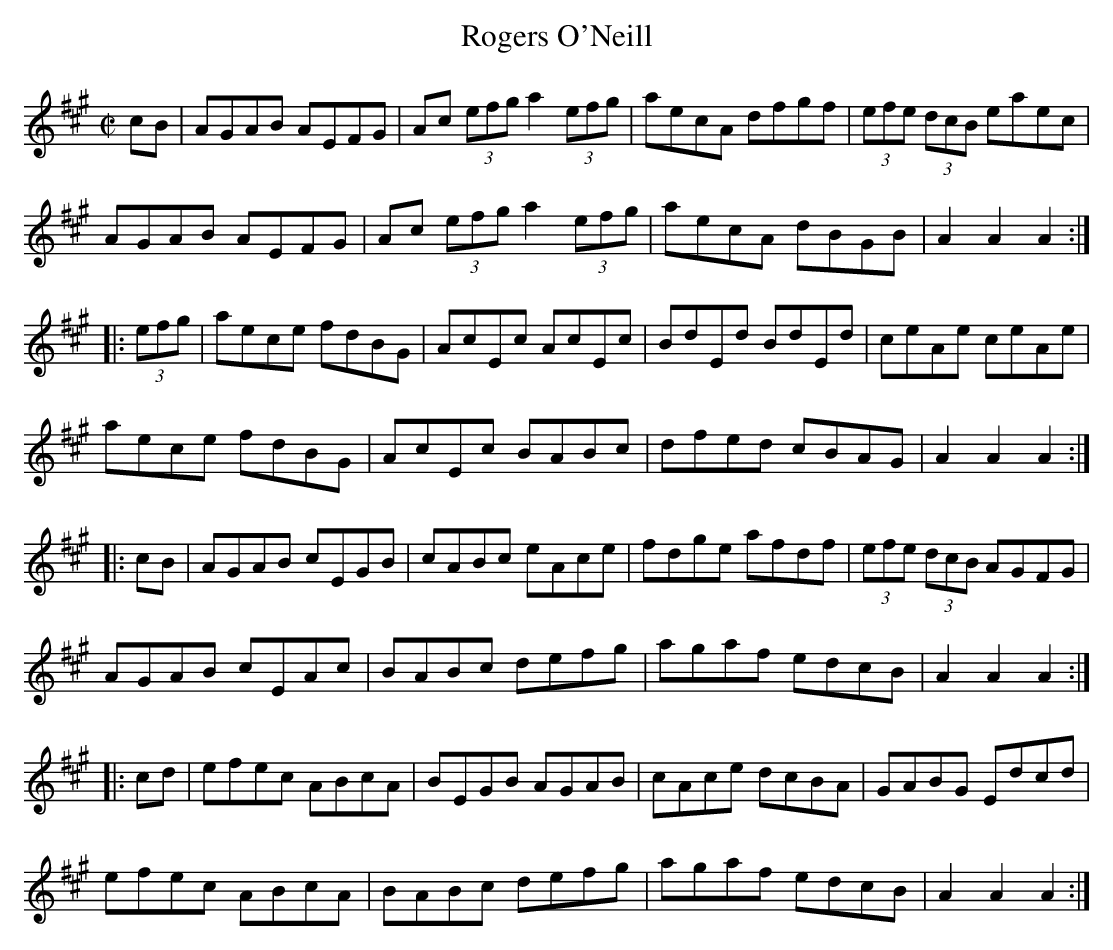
X:1
T:Rogers O'Neill
M:C|
L:1/8
K:A
cB|AGAB AEFG|Ac (3efg a2 (3efg|aecA dfgf|(3efe (3dcB eaec|
AGAB AEFG|Ac (3efg a2 (3efg|aecA dBGB|A2A2A2:|
|:(3efg|aece fdBG|AcEc AcEc|BdEd BdEd|ceAe ceAe|
aece fdBG|AcEc BABc|dfed cBAG|A2A2A2:|
|:cB|AGAB cEGB|cABc eAce|fdge afdf|(3efe (3dcB AGFG|
AGAB cEAc|BABc defg|agaf edcB|A2A2A2:|
|:cd|efec ABcA|BEGB AGAB|cAce dcBA|GABG Edcd|
efec ABcA|BABc defg|agaf edcB|A2A2A2:|]
